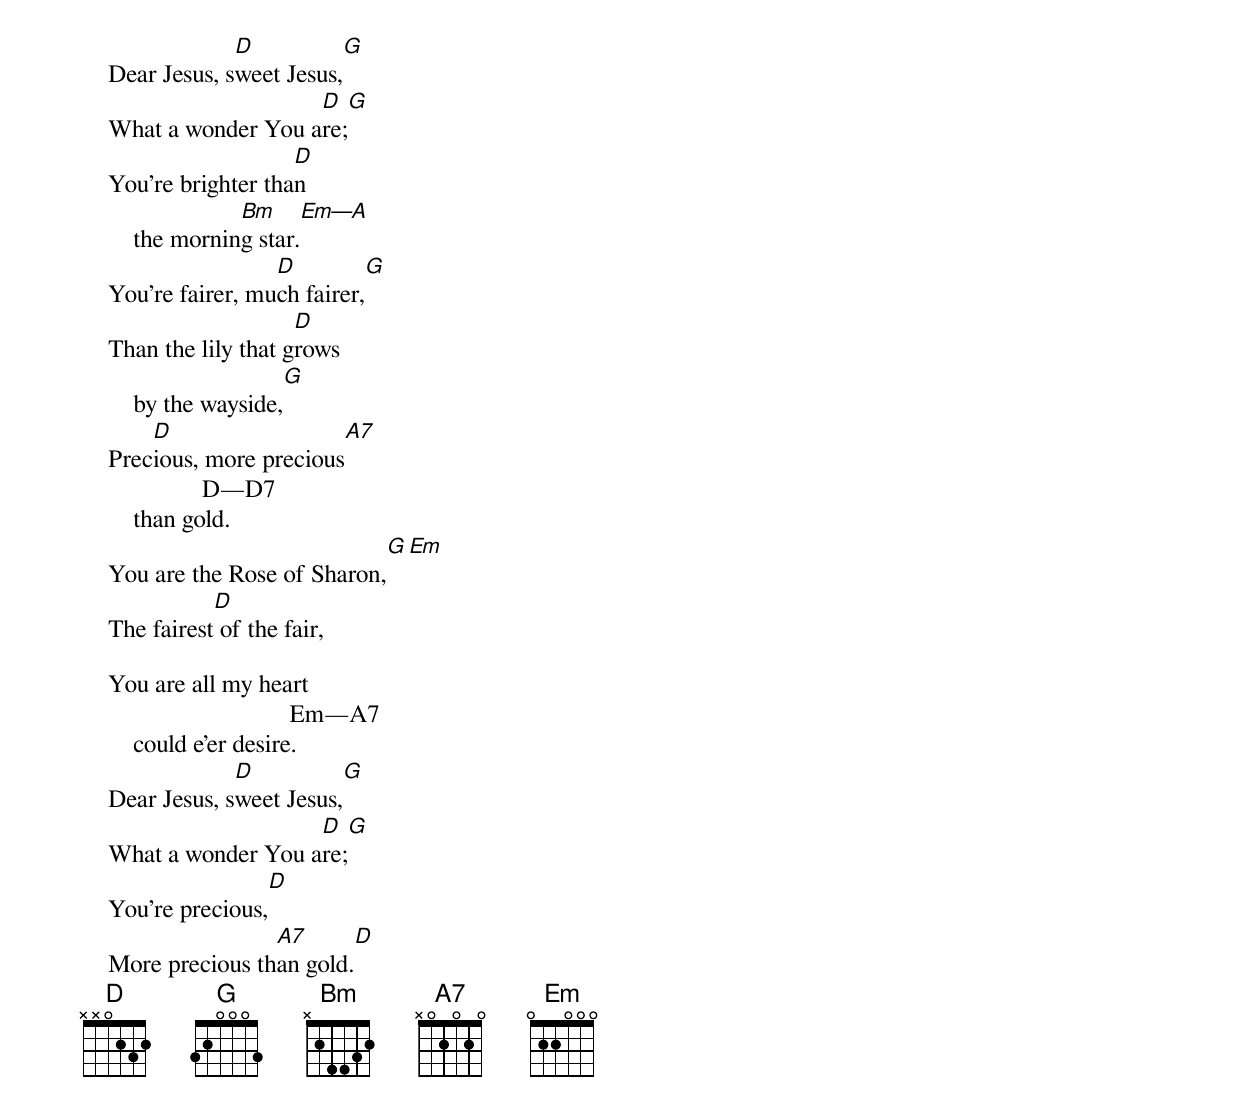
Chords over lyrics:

                 D                       G
    Dear Jesus, sweet Jesus,
                       D                   G
    What a wonder You are;
                       D
    You’re brighter than
                  Bm           Em—A
        the morning star.
                     D                       G
    You’re fairer, much fairer,
                        D
    Than the lily that grows
                        G
        by the wayside,
        D                            A7
    Precious, more precious
                   D—D7
        than gold.
                                G               Em
    You are the Rose of Sharon,
               D
    The fairest of the fair,

    You are all my heart
                                 Em—A7
        could e’er desire.
                 D                       G
    Dear Jesus, sweet Jesus,
                       D                   G
    What a wonder You are;
                       D
    You’re precious,
                    A7                     D
    More precious than gold.
